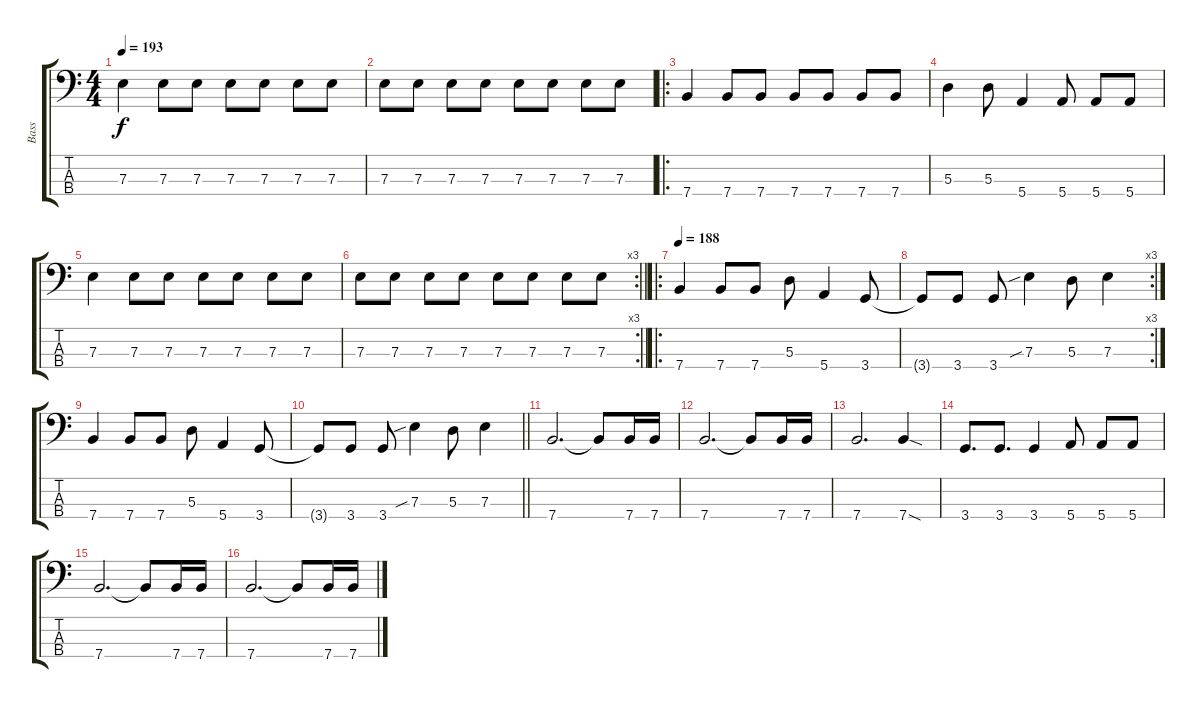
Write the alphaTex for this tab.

\track ("Bass" "Bass") {instrument electricbasspick}
\staff {score tabs}
\tuning (G2 D2 A1 E1) {hide}
\ts (4 4)
\tempo 193
\clef f4
\ks c
7.3.4{dy f} 7.3.8 7.3.8 7.3.8 7.3.8 7.3.8 7.3.8 |
7.3.8 7.3.8 7.3.8 7.3.8 7.3.8 7.3.8 7.3.8 7.3.8 |
\ro
7.4.4 7.4.8 7.4.8 7.4.8 7.4.8 7.4.8 7.4.8 |
5.3.4 5.3.8 5.4.4 5.4.8 5.4.8 5.4.8 |
7.3.4 7.3.8 7.3.8 7.3.8 7.3.8 7.3.8 7.3.8 |
\rc 3
\barLineRight lightlight
7.3.8 7.3.8 7.3.8 7.3.8 7.3.8 7.3.8 7.3.8 7.3.8 |
\ro
\section ("" "")
\tempo 188
7.4.4 7.4.8 7.4.8 5.3.8 5.4.4 3.4.8 |
\rc 3
3.4{t}.8 3.4.8 3.4.8 7.3{sib}.4 5.3.8 7.3.4 |
7.4.4 7.4.8 7.4.8 5.3.8 5.4.4 3.4.8 |
\barLineRight lightlight
3.4{t}.8 3.4.8 3.4.8 7.3{sib}.4 5.3.8 7.3.4 |
\section ("" "")
7.4.2{d} 7.4{t}.8 7.4.16 7.4.16 |
7.4.2{d} 7.4{t}.8 7.4.16 7.4.16 |
7.4.2{d} 7.4{sod}.4 |
3.4.8{d} 3.4.8{d} 3.4.4 5.4.8 5.4.8 5.4.8 |
7.4.2{d} 7.4{t}.8 7.4.16 7.4.16 |
7.4.2{d} 7.4{t}.8 7.4.16 7.4.16
